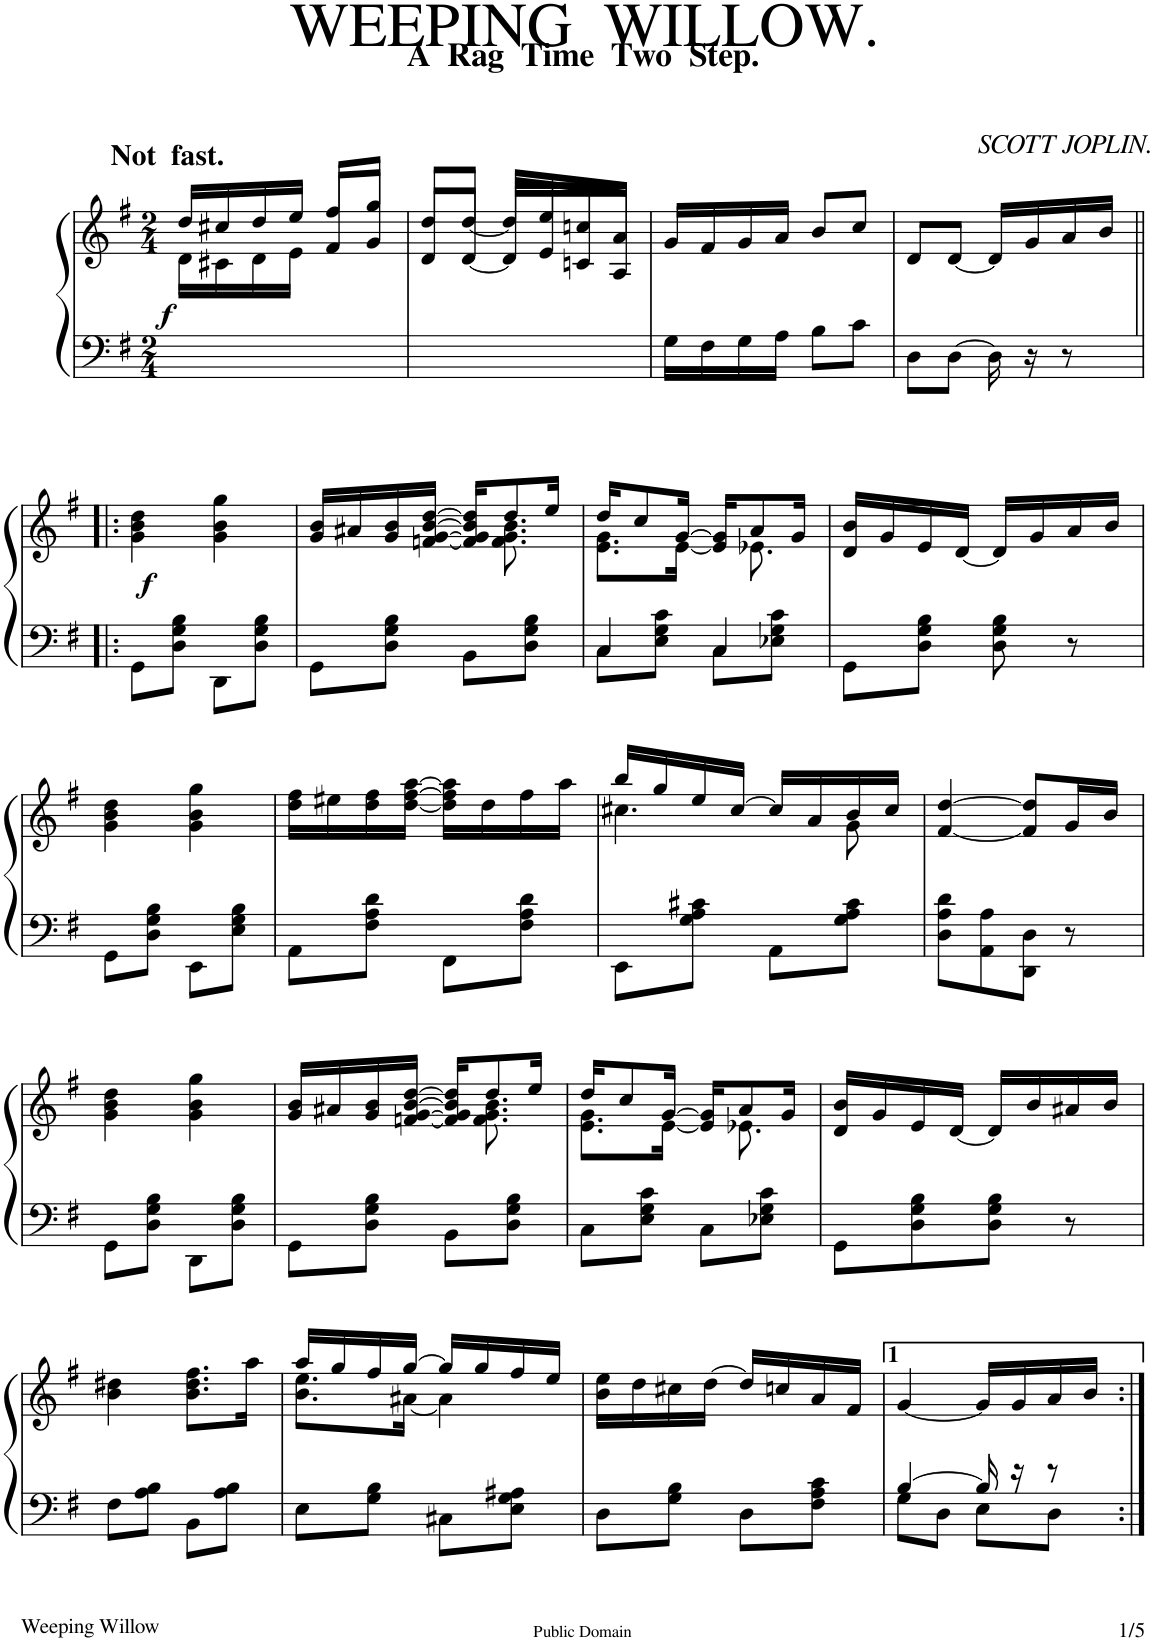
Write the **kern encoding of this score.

**kern	**kern	**dynam
*part1	*part1	*part1
*staff2	*staff1	*staff1/2
*I"Piano	*	*
*I'Pno.	*	*
*clefF4	*clefG2	*
*k[f#]	*k[f#]	*
*G:	*G:	*
*M2/4	*M2/4	*
=1	=1	=1
*	*^	*
!	!LO:TX:a:B:t=Not  fast.	!	!
!	!	!	!LO:DY:b
2ryy	16dd/LL	16d\LL	f
.	16cc#X/	16c#X\	.
.	16dd/	16d\	.
.	16ee/JJ	16e\JJ	.
.	8ff#/L	8f#/L	.
.	8gg/J	8g/J	.
=2	=2	=2	=2
2ryy	8dd/L	8d/L	.
.	[8dd/J	[8d/J	.
.	16dd/LL]	16d/LL]	.
.	16ee/	16e/	.
.	16ccn/	16cn/	.
.	16a/JJ	16A/JJ	.
*	*v	*v	*
=3	=3	=3
16G\LL	16g/LL	.
16F#\	16f#/	.
16G\	16g/	.
16A\JJ	16a/JJ	.
8B\L	8b/L	.
8c\J	8cc/J	.
=4	=4	=4
8D\L	8d/L	.
[8D\J	[8d/J	.
16D\]	16d/LL]	.
16r	16g/	.
8r	16a/	.
.	16b/JJ	.
!!LO:LB:g=z
=5!|:	=5!|:	=5!|:
!	!	!LO:DY:b
8GG\L	4g\ 4b\ 4dd\	f
8D\ 8G\ 8B\J	.	.
8DD\L	4g\ 4b\ 4gg\	.
8D\ 8G\ 8B\J	.	.
=6	=6	=6
*	*^	*
8GG\L	16g/ 16b/LL	4ryy	.
.	16a#X/	.	.
8D\ 8G\ 8B\J	16g/ 16b/	.	.
.	[16fn/ [16g/ [16b/ [16dd/JJ	.	.
8BB\L	16f/] 16g/] 16b/] 16dd/]KL	16ryy	.
.	8dd/	8.f\ 8.g\ 8.b\	.
8D\ 8G\ 8B\J	.	.	.
.	16ee/Jk	.	.
=7	=7	=7	=7
*^	*	*	*
4C/	8C\L	16dd/KL	8.e\ 8.g\L	.
.	.	8cc/	.	.
.	8E\ 8G\ 8c\J	.	.	.
.	.	[16g/Jk	[16e\Jk	.
4C/	8C\L	16e/] 16g/]KL	16ryy	.
.	.	8a/	8.e-X\	.
.	8E-X\ 8G\ 8c\J	.	.	.
.	.	16g/Jk	.	.
*v	*v	*	*	*
*	*v	*v	*
=8	=8	=8
8GG\L	16d/ 16b/LL	.
.	16g/	.
8D\ 8G\ 8B\J	16e/	.
.	[16d/JJ	.
8D\ 8G\ 8B\	16d/LL]	.
.	16g/	.
8r	16a/	.
.	16b/JJ	.
!!LO:LB:g=z
=9	=9	=9
8GG\L	4g\ 4b\ 4dd\	.
8D\ 8G\ 8B\J	.	.
8EE\L	4g\ 4b\ 4gg\	.
8E\ 8G\ 8B\J	.	.
=10	=10	=10
8AA\L	16dd\ 16ff#\LL	.
.	16ee#X\	.
8F#\ 8A\ 8d\J	16dd\ 16ff#\	.
.	[16dd\ [16ff#\ [16aa\JJ	.
8FF#\L	16dd\] 16ff#\] 16aa\]LL	.
.	16dd\	.
8F#\ 8A\ 8d\J	16ff#\	.
.	16aa\JJ	.
=11	=11	=11
*	*^	*
8EE\L	16bb/LL	4.cc#X\	.
.	16gg/	.	.
8G\ 8A\ 8c#X\J	16ee/	.	.
.	[16cc#/JJ	.	.
8AA\L	16cc#/LL]	.	.
.	16a/	.	.
8G\ 8A\ 8c#\J	16b/	8g\	.
.	16cc#/JJ	.	.
*	*v	*v	*
=12	=12	=12
8D\ 8A\ 8d\L	[4f#/ [4dd/	.
8AA\ 8A\	.	.
8DD\ 8D\J	8f#/] 8dd/]L	.
8r	16g/L	.
.	16b/JJ	.
!!LO:LB:g=z
=13	=13	=13
8GG\L	4g\ 4b\ 4dd\	.
8D\ 8G\ 8B\J	.	.
8DD\L	4g\ 4b\ 4gg\	.
8D\ 8G\ 8B\J	.	.
=14	=14	=14
*	*^	*
8GG\L	16g/ 16b/LL	4ryy	.
.	16a#X/	.	.
8D\ 8G\ 8B\J	16g/ 16b/	.	.
.	[16fn/ [16g/ [16b/ [16dd/JJ	.	.
8BB\L	16f/] 16g/] 16b/] 16dd/]KL	16ryy	.
.	8dd/	8.f\ 8.g\ 8.b\	.
8D\ 8G\ 8B\J	.	.	.
.	16ee/Jk	.	.
=15	=15	=15	=15
8C\L	16dd/KL	8.e\ 8.g\L	.
.	8cc/	.	.
8E\ 8G\ 8c\J	.	.	.
.	[16g/Jk	[16e\Jk	.
8C\L	16e/] 16g/]KL	16ryy	.
.	8a/	8.e-X\	.
8E-X\ 8G\ 8c\J	.	.	.
.	16g/Jk	.	.
*	*v	*v	*
=16	=16	=16
8GG\L	16d/ 16b/LL	.
.	16g/	.
8D\ 8G\ 8B\	16e/	.
.	[16d/JJ	.
8D\ 8G\ 8B\J	16d/LL]	.
.	16b/	.
8r	16a#X/	.
.	16b/JJ	.
!!LO:LB:g=z
=17	=17	=17
8F#\L	4b\ 4dd#X\	.
8A\ 8B\J	.	.
8BB\L	8.b\ 8.dd#\ 8.ff#\L	.
8A\ 8B\J	.	.
.	16aa\Jk	.
=18	=18	=18
*	*^	*
8E\L	16aa/LL	8.b\ 8.ee\L	.
.	16gg/	.	.
8G\ 8B\J	16ff#/	.	.
.	[16gg/JJ	[16a#X\Jk	.
8C#X\L	16gg/LL]	4a#\]	.
.	16gg/	.	.
8E\ 8G\ 8A#X\J	16ff#/	.	.
.	16ee/JJ	.	.
*	*v	*v	*
=19	=19	=19
8D\L	16b\ 16ee\LL	.
.	16dd\	.
8G\ 8B\J	16cc#X\	.
.	[16dd\JJ	.
8D\L	16dd/LL]	.
.	16ccn/	.
8F#\ 8A\ 8c\J	16a/	.
.	16f#/JJ	.
=20	=20	=20
*^	*	*
[4B/	8G\L	[4g/	.
.	8D\J	.	.
16B/]	8E\L	16g/LL]	.
16r	.	16g/	.
8r	8D\J	16a/	.
.	.	16b/JJ	.
*v	*v	*	*
=:|!	=:|!	=:|!
*-	*-	*-
